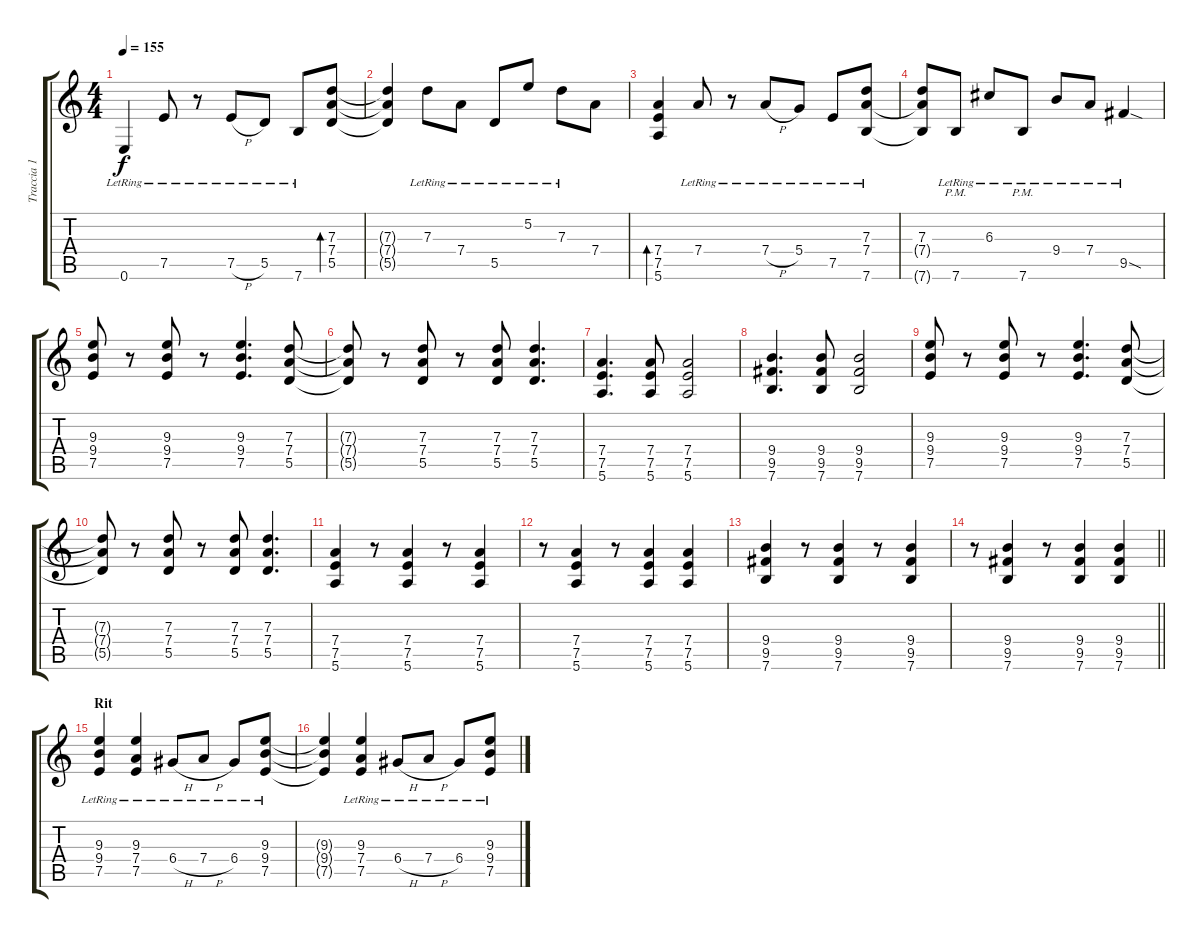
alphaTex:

\track ("Traccia 1" "Traccia 1") {instrument overdrivenguitar}
\staff {score tabs}
\tuning (E4 B3 G3 D3 A2 E2) {hide}
\ts (4 4)
\tempo 155
\clef g2
\ks c
0.6{lr}.4{dy f} 7.5{lr}.8 r.8 7.5{h lr}.8 5.5{lr}.8 7.6{lr}.8 (7.3 7.4 5.5).8{bd 60} |
(7.3{t} 7.4{t} 5.5{t}).4 7.3{lr}.8 7.4{lr}.8 5.5{lr}.8 5.2{lr}.8 7.3{lr}.8 7.4.8 |
(7.4 7.5 5.6).4{bd 60} 7.4{lr}.8 r.8 7.4{h lr}.8 5.4{lr}.8 7.5{lr}.8 (7.3 7.4 7.6{lr}).8 |
(7.3 7.4{t} 7.6{t}).8 7.6{pm lr}.8 6.3{lr}.8 7.6{pm lr}.8 9.4{lr}.8 7.4{lr}.8 9.5{sod lr}.4 |
(9.3 9.4 7.5).8{volume 11} r.8 (9.3 9.4 7.5).8 r.8 (9.3 9.4 7.5).4{d} (7.3 7.4 5.5).8 |
(7.3{t} 7.4{t} 5.5{t}).8 r.8 (7.3 7.4 5.5).8 r.8 (7.3 7.4 5.5).8 (7.3 7.4 5.5).4{d} |
(7.4 7.5 5.6).4{d} (7.4 7.5 5.6).8 (7.4 7.5 5.6).2 |
(9.4 9.5 7.6).4{d} (9.4 9.5 7.6).8 (9.4 9.5 7.6).2 |
(9.3 9.4 7.5).8 r.8 (9.3 9.4 7.5).8 r.8 (9.3 9.4 7.5).4{d} (7.3 7.4 5.5).8 |
(7.3{t} 7.4{t} 5.5{t}).8 r.8 (7.3 7.4 5.5).8 r.8 (7.3 7.4 5.5).8 (7.3 7.4 5.5).4{d} |
(7.4 7.5 5.6).4 r.8 (7.4 7.5 5.6).4 r.8 (7.4 7.5 5.6).4 |
r.8 (7.4 7.5 5.6).4 r.8 (7.4 7.5 5.6).4 (7.4 7.5 5.6).4 |
(9.4 9.5 7.6).4 r.8 (9.4 9.5 7.6).4 r.8 (9.4 9.5 7.6).4 |
\barLineRight lightlight
r.8 (9.4 9.5 7.6).4 r.8 (9.4 9.5 7.6).4 (9.4 9.5 7.6).4 |
\section ("" "Rit")
(9.3{lr} 9.4{lr} 7.5{lr}).4 (9.3{lr} 7.4{lr} 7.5{lr}).4 6.4{h lr}.8 7.4{h lr}.8 6.4{lr}.8 (9.3 9.4{lr} 7.5).8 |
(9.3{t} 9.4{t} 7.5{t}).4 (9.3{lr} 7.4 7.5).4 6.4{h lr}.8 7.4{h lr}.8 6.4{lr}.8 (9.3 9.4{lr} 7.5).8
